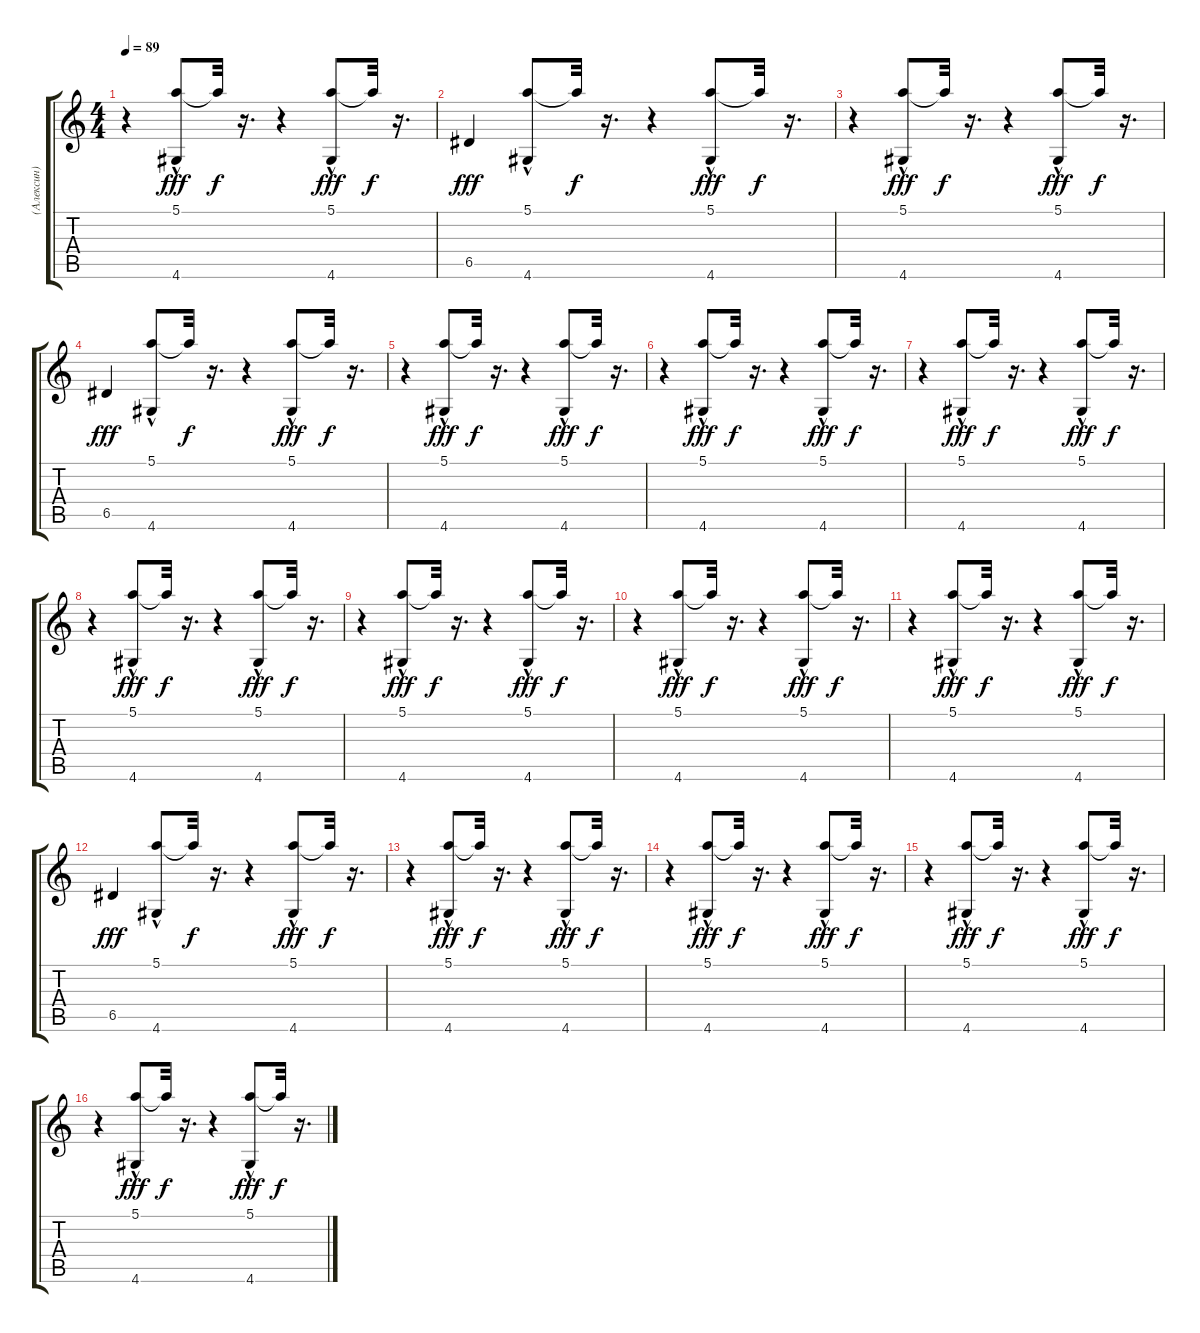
\track ("(Алексин)" "(Алексин)") {instrument acousticguitarnylon}
\staff {score tabs}
\tuning (E4 B3 G3 D3 A2 E2) {hide}
\ts (4 4)
\tempo 89
\clef g2
\ks c
r.4{dy f} (5.1 4.6{hac}).8{dy fff} 5.1{t}.32{dy f} r.16{d} r.4 (5.1 4.6{hac}).8{dy fff} 5.1{t}.32{dy f} r.16{d} |
6.5.4{dy fff} (5.1 4.6{hac}).8 5.1{t}.32{dy f} r.16{d} r.4 (5.1 4.6{hac}).8{dy fff} 5.1{t}.32{dy f} r.16{d} |
r.4 (5.1 4.6{hac}).8{dy fff} 5.1{t}.32{dy f} r.16{d} r.4 (5.1 4.6{hac}).8{dy fff} 5.1{t}.32{dy f} r.16{d} |
6.5.4{dy fff} (5.1 4.6{hac}).8 5.1{t}.32{dy f} r.16{d} r.4 (5.1 4.6{hac}).8{dy fff} 5.1{t}.32{dy f} r.16{d} |
r.4 (5.1 4.6{hac}).8{dy fff} 5.1{t}.32{dy f} r.16{d} r.4 (5.1 4.6{hac}).8{dy fff} 5.1{t}.32{dy f} r.16{d} |
r.4 (5.1 4.6{hac}).8{dy fff} 5.1{t}.32{dy f} r.16{d} r.4 (5.1 4.6{hac}).8{dy fff} 5.1{t}.32{dy f} r.16{d} |
r.4 (5.1 4.6{hac}).8{dy fff} 5.1{t}.32{dy f} r.16{d} r.4 (5.1 4.6{hac}).8{dy fff} 5.1{t}.32{dy f} r.16{d} |
r.4 (5.1 4.6{hac}).8{dy fff} 5.1{t}.32{dy f} r.16{d} r.4 (5.1 4.6{hac}).8{dy fff} 5.1{t}.32{dy f} r.16{d} |
r.4 (5.1 4.6{hac}).8{dy fff} 5.1{t}.32{dy f} r.16{d} r.4 (5.1 4.6{hac}).8{dy fff} 5.1{t}.32{dy f} r.16{d} |
r.4 (5.1 4.6{hac}).8{dy fff} 5.1{t}.32{dy f} r.16{d} r.4 (5.1 4.6{hac}).8{dy fff} 5.1{t}.32{dy f} r.16{d} |
r.4 (5.1 4.6{hac}).8{dy fff} 5.1{t}.32{dy f} r.16{d} r.4 (5.1 4.6{hac}).8{dy fff} 5.1{t}.32{dy f} r.16{d} |
6.5.4{dy fff} (5.1 4.6{hac}).8 5.1{t}.32{dy f} r.16{d} r.4 (5.1 4.6{hac}).8{dy fff} 5.1{t}.32{dy f} r.16{d} |
r.4 (5.1 4.6{hac}).8{dy fff} 5.1{t}.32{dy f} r.16{d} r.4 (5.1 4.6{hac}).8{dy fff} 5.1{t}.32{dy f} r.16{d} |
r.4 (5.1 4.6{hac}).8{dy fff} 5.1{t}.32{dy f} r.16{d} r.4 (5.1 4.6{hac}).8{dy fff} 5.1{t}.32{dy f} r.16{d} |
r.4 (5.1 4.6{hac}).8{dy fff} 5.1{t}.32{dy f} r.16{d} r.4 (5.1 4.6{hac}).8{dy fff} 5.1{t}.32{dy f} r.16{d} |
r.4 (5.1 4.6{hac}).8{dy fff} 5.1{t}.32{dy f} r.16{d} r.4 (5.1 4.6{hac}).8{dy fff} 5.1{t}.32{dy f} r.16{d}
